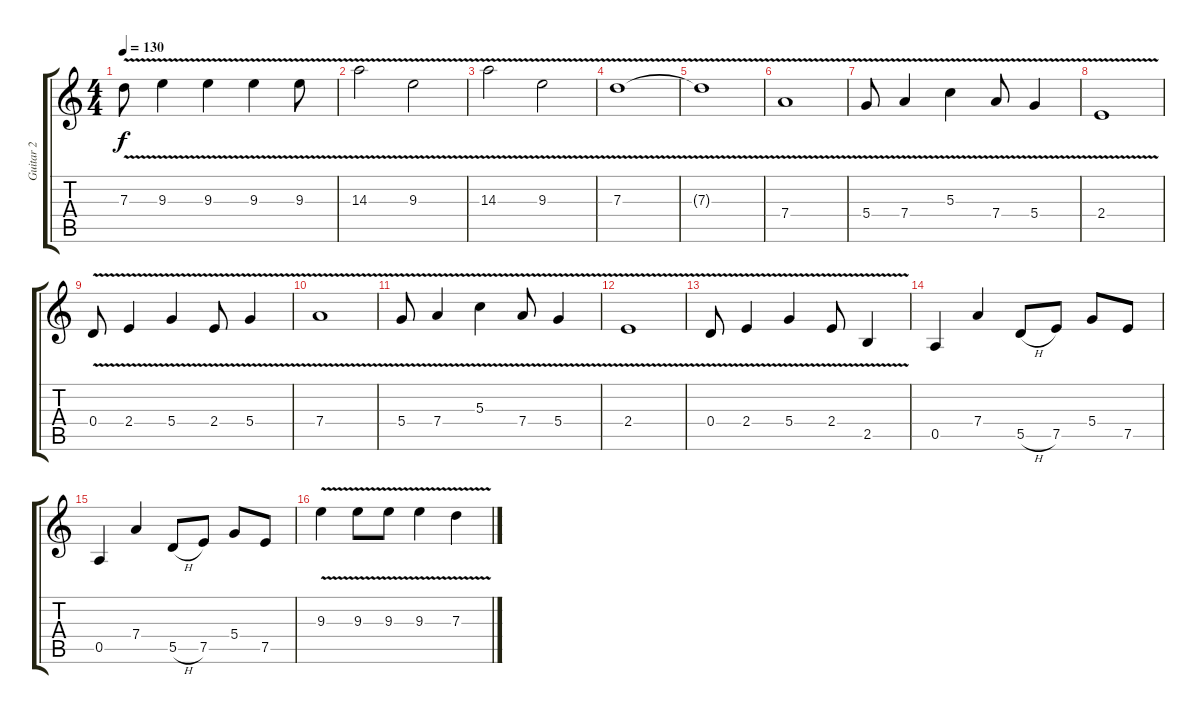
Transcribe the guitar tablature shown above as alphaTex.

\track ("Guitar 2" "Guitar 2") {instrument overdrivenguitar}
\staff {score tabs}
\tuning (E4 B3 G3 D3 A2 E2) {hide}
\ts (4 4)
\tempo 130
\clef g2
\ks c
7.3{v}.8{dy f} 9.3{v}.4 9.3{v}.4 9.3{v}.4 9.3{v}.8 |
14.3{v}.2 9.3{v}.2 |
14.3{v}.2 9.3{v}.2 |
7.3{v}.1 |
7.3{t}.1 |
7.4{v}.1 |
5.4{v}.8 7.4{v}.4 5.3{v}.4 7.4{v}.8 5.4{v}.4 |
2.4{v}.1 |
0.4{v}.8 2.4{v}.4 5.4{v}.4 2.4{v}.8 5.4{v}.4 |
7.4{v}.1 |
5.4{v}.8 7.4{v}.4 5.3{v}.4 7.4{v}.8 5.4{v}.4 |
2.4{v}.1 |
0.4{v}.8 2.4{v}.4 5.4{v}.4 2.4{v}.8 2.5{v}.4 |
0.5.4 7.4.4 5.5{h}.8 7.5.8 5.4.8 7.5.8 |
0.5.4 7.4.4 5.5{h}.8 7.5.8 5.4.8 7.5.8 |
9.3{v}.4 9.3{v}.8 9.3{v}.8 9.3{v}.4 7.3{v}.4
